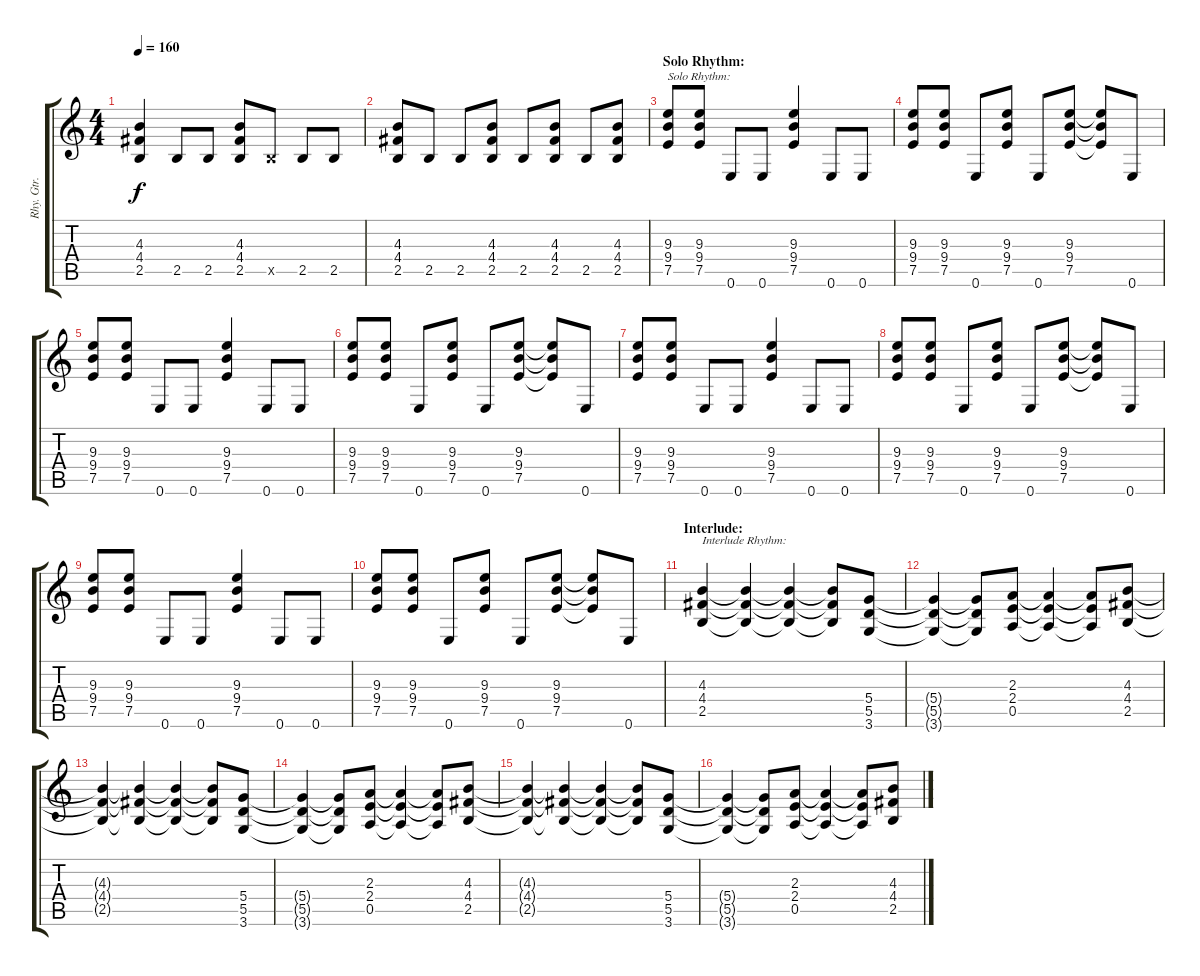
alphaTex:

\track ("Rhy. Gtr. 1" "Rhy. Gtr. ") {instrument distortionguitar}
\staff {score tabs}
\tuning (E4 B3 G3 D3 A2 E2) {hide}
\ts (4 4)
\tempo 160
\clef g2
\ks c
(4.3 4.4 2.5).4{dy f} 2.5.8 2.5.8 (4.3 4.4 2.5).8 2.5{x}.8 2.5.8 2.5.8 |
(4.3 4.4 2.5).8 2.5.8 2.5.8 (4.3 4.4 2.5).8 2.5.8 (4.3 4.4 2.5).8 2.5.8 (4.3 4.4 2.5).8 |
\section ("" "Solo Rhythm:")
(9.3 9.4 7.5).8{txt "Solo Rhythm:"} (9.3 9.4 7.5).8 0.6.8 0.6.8 (9.3 9.4 7.5).4 0.6.8 0.6.8 |
(9.3 9.4 7.5).8 (9.3 9.4 7.5).8 0.6.8 (9.3 9.4 7.5).8 0.6.8 (9.3 9.4 7.5).8 (9.3{t} 9.4{t} 7.5{t}).8 0.6.8 |
(9.3 9.4 7.5).8 (9.3 9.4 7.5).8 0.6.8 0.6.8 (9.3 9.4 7.5).4 0.6.8 0.6.8 |
(9.3 9.4 7.5).8 (9.3 9.4 7.5).8 0.6.8 (9.3 9.4 7.5).8 0.6.8 (9.3 9.4 7.5).8 (9.3{t} 9.4{t} 7.5{t}).8 0.6.8 |
(9.3 9.4 7.5).8 (9.3 9.4 7.5).8 0.6.8 0.6.8 (9.3 9.4 7.5).4 0.6.8 0.6.8 |
(9.3 9.4 7.5).8 (9.3 9.4 7.5).8 0.6.8 (9.3 9.4 7.5).8 0.6.8 (9.3 9.4 7.5).8 (9.3{t} 9.4{t} 7.5{t}).8 0.6.8 |
(9.3 9.4 7.5).8 (9.3 9.4 7.5).8 0.6.8 0.6.8 (9.3 9.4 7.5).4 0.6.8 0.6.8 |
(9.3 9.4 7.5).8 (9.3 9.4 7.5).8 0.6.8 (9.3 9.4 7.5).8 0.6.8 (9.3 9.4 7.5).8 (9.3{t} 9.4{t} 7.5{t}).8 0.6.8 |
\section ("" "Interlude:")
(4.3 4.4 2.5).4{txt "Interlude Rhythm:"} (4.3{t} 4.4{t} 2.5{t}).4 (4.3{t} 4.4{t} 2.5{t}).4 (4.3{t} 4.4{t} 2.5{t}).8 (5.4 5.5 3.6).8 |
(5.4{t} 5.5{t} 3.6{t}).4 (5.4{t} 5.5{t} 3.6{t}).8 (2.3 2.4 0.5).8 (2.3{t} 2.4{t} 0.5{t}).4 (2.3{t} 2.4{t} 0.5{t}).8 (4.3 4.4 2.5).8 |
(4.3{t} 4.4{t} 2.5{t}).4 (4.3{t} 4.4{t} 2.5{t}).4 (4.3{t} 4.4{t} 2.5{t}).4 (4.3{t} 4.4{t} 2.5{t}).8 (5.4 5.5 3.6).8 |
(5.4{t} 5.5{t} 3.6{t}).4 (5.4{t} 5.5{t} 3.6{t}).8 (2.3 2.4 0.5).8 (2.3{t} 2.4{t} 0.5{t}).4 (2.3{t} 2.4{t} 0.5{t}).8 (4.3 4.4 2.5).8 |
(4.3{t} 4.4{t} 2.5{t}).4 (4.3{t} 4.4{t} 2.5{t}).4 (4.3{t} 4.4{t} 2.5{t}).4 (4.3{t} 4.4{t} 2.5{t}).8 (5.4 5.5 3.6).8 |
(5.4{t} 5.5{t} 3.6{t}).4 (5.4{t} 5.5{t} 3.6{t}).8 (2.3 2.4 0.5).8 (2.3{t} 2.4{t} 0.5{t}).4 (2.3{t} 2.4{t} 0.5{t}).8 (4.3 4.4 2.5).8
